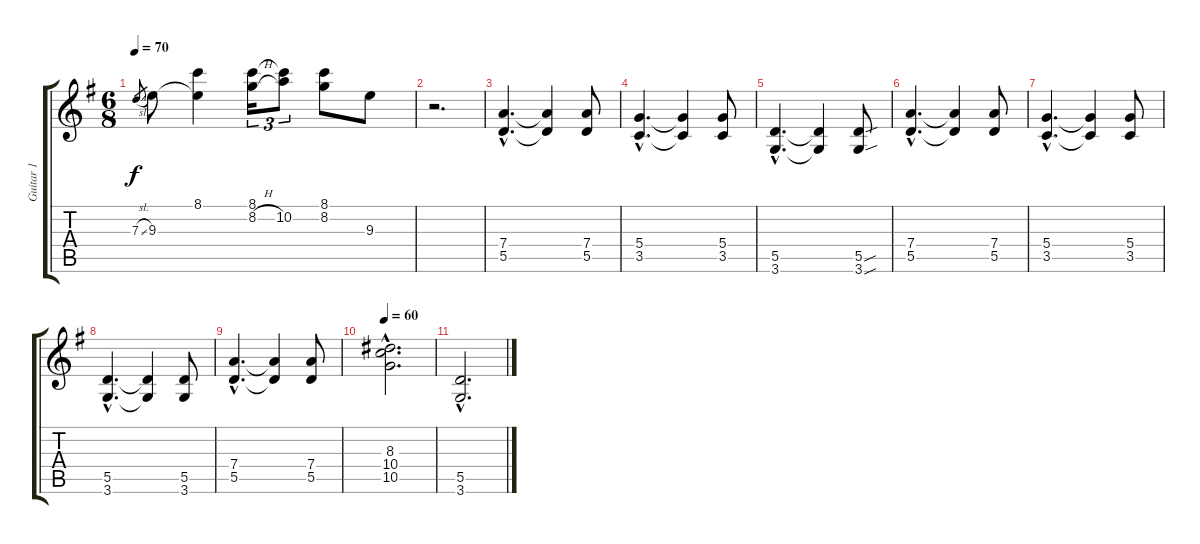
\track ("Guitar 1" "Guitar 1") {instrument overdrivenguitar}
\staff {score tabs}
\tuning (E4 B3 G3 D3 A2 E2) {hide}
\ts (6 8)
\tempo 70
\clef g2
\ks g
7.3{sl}.8{gr dy f} 9.3.8 (8.1 9.3{t}).4 (8.1 8.2{h}).16{tu (3 2)} (8.1{t} 10.2).8{tu (3 2)} (8.1 8.2).8 9.3.8 |
r.2{d} |
(7.4{hac} 5.5{hac}).4{d} (7.4{t} 5.5{t}).4 (7.4 5.5).8 |
(5.4{hac} 3.5{hac}).4{d} (5.4{t} 3.5{t}).4 (5.4 3.5).8 |
(5.5{hac} 3.6{hac}).4{d} (5.5{t} 3.6{t}).4 (5.5{sou} 3.6{sou}).8 |
(7.4{hac} 5.5{hac}).4{d} (7.4{t} 5.5{t}).4 (7.4 5.5).8 |
(5.4{hac} 3.5{hac}).4{d} (5.4{t} 3.5{t}).4 (5.4 3.5).8 |
(5.5{hac} 3.6{hac}).4{d} (5.5{t} 3.6{t}).4 (5.5 3.6).8 |
(7.4{hac} 5.5{hac}).4{d} (7.4{t} 5.5{t}).4 (7.4 5.5).8 |
\tempo 60
(8.3{hac} 10.4{hac} 10.5{hac}).2{d} |
(5.5{hac} 3.6{hac}).2{d}
